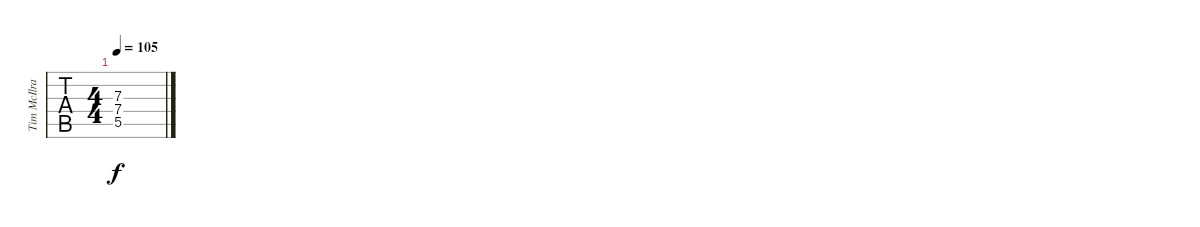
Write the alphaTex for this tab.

\track ("Tim McIlrath - Guitar One" "Tim McIlra") {instrument distortionguitar}
\staff {tabs}
\tuning (Eb4 Bb3 Gb3 Db3 Ab2 Eb2) {hide}
\ts (4 4)
\tempo 105
\clef g2
\ks db
(7.3{t} 7.4{t} 5.5{t}).1{dy f}
